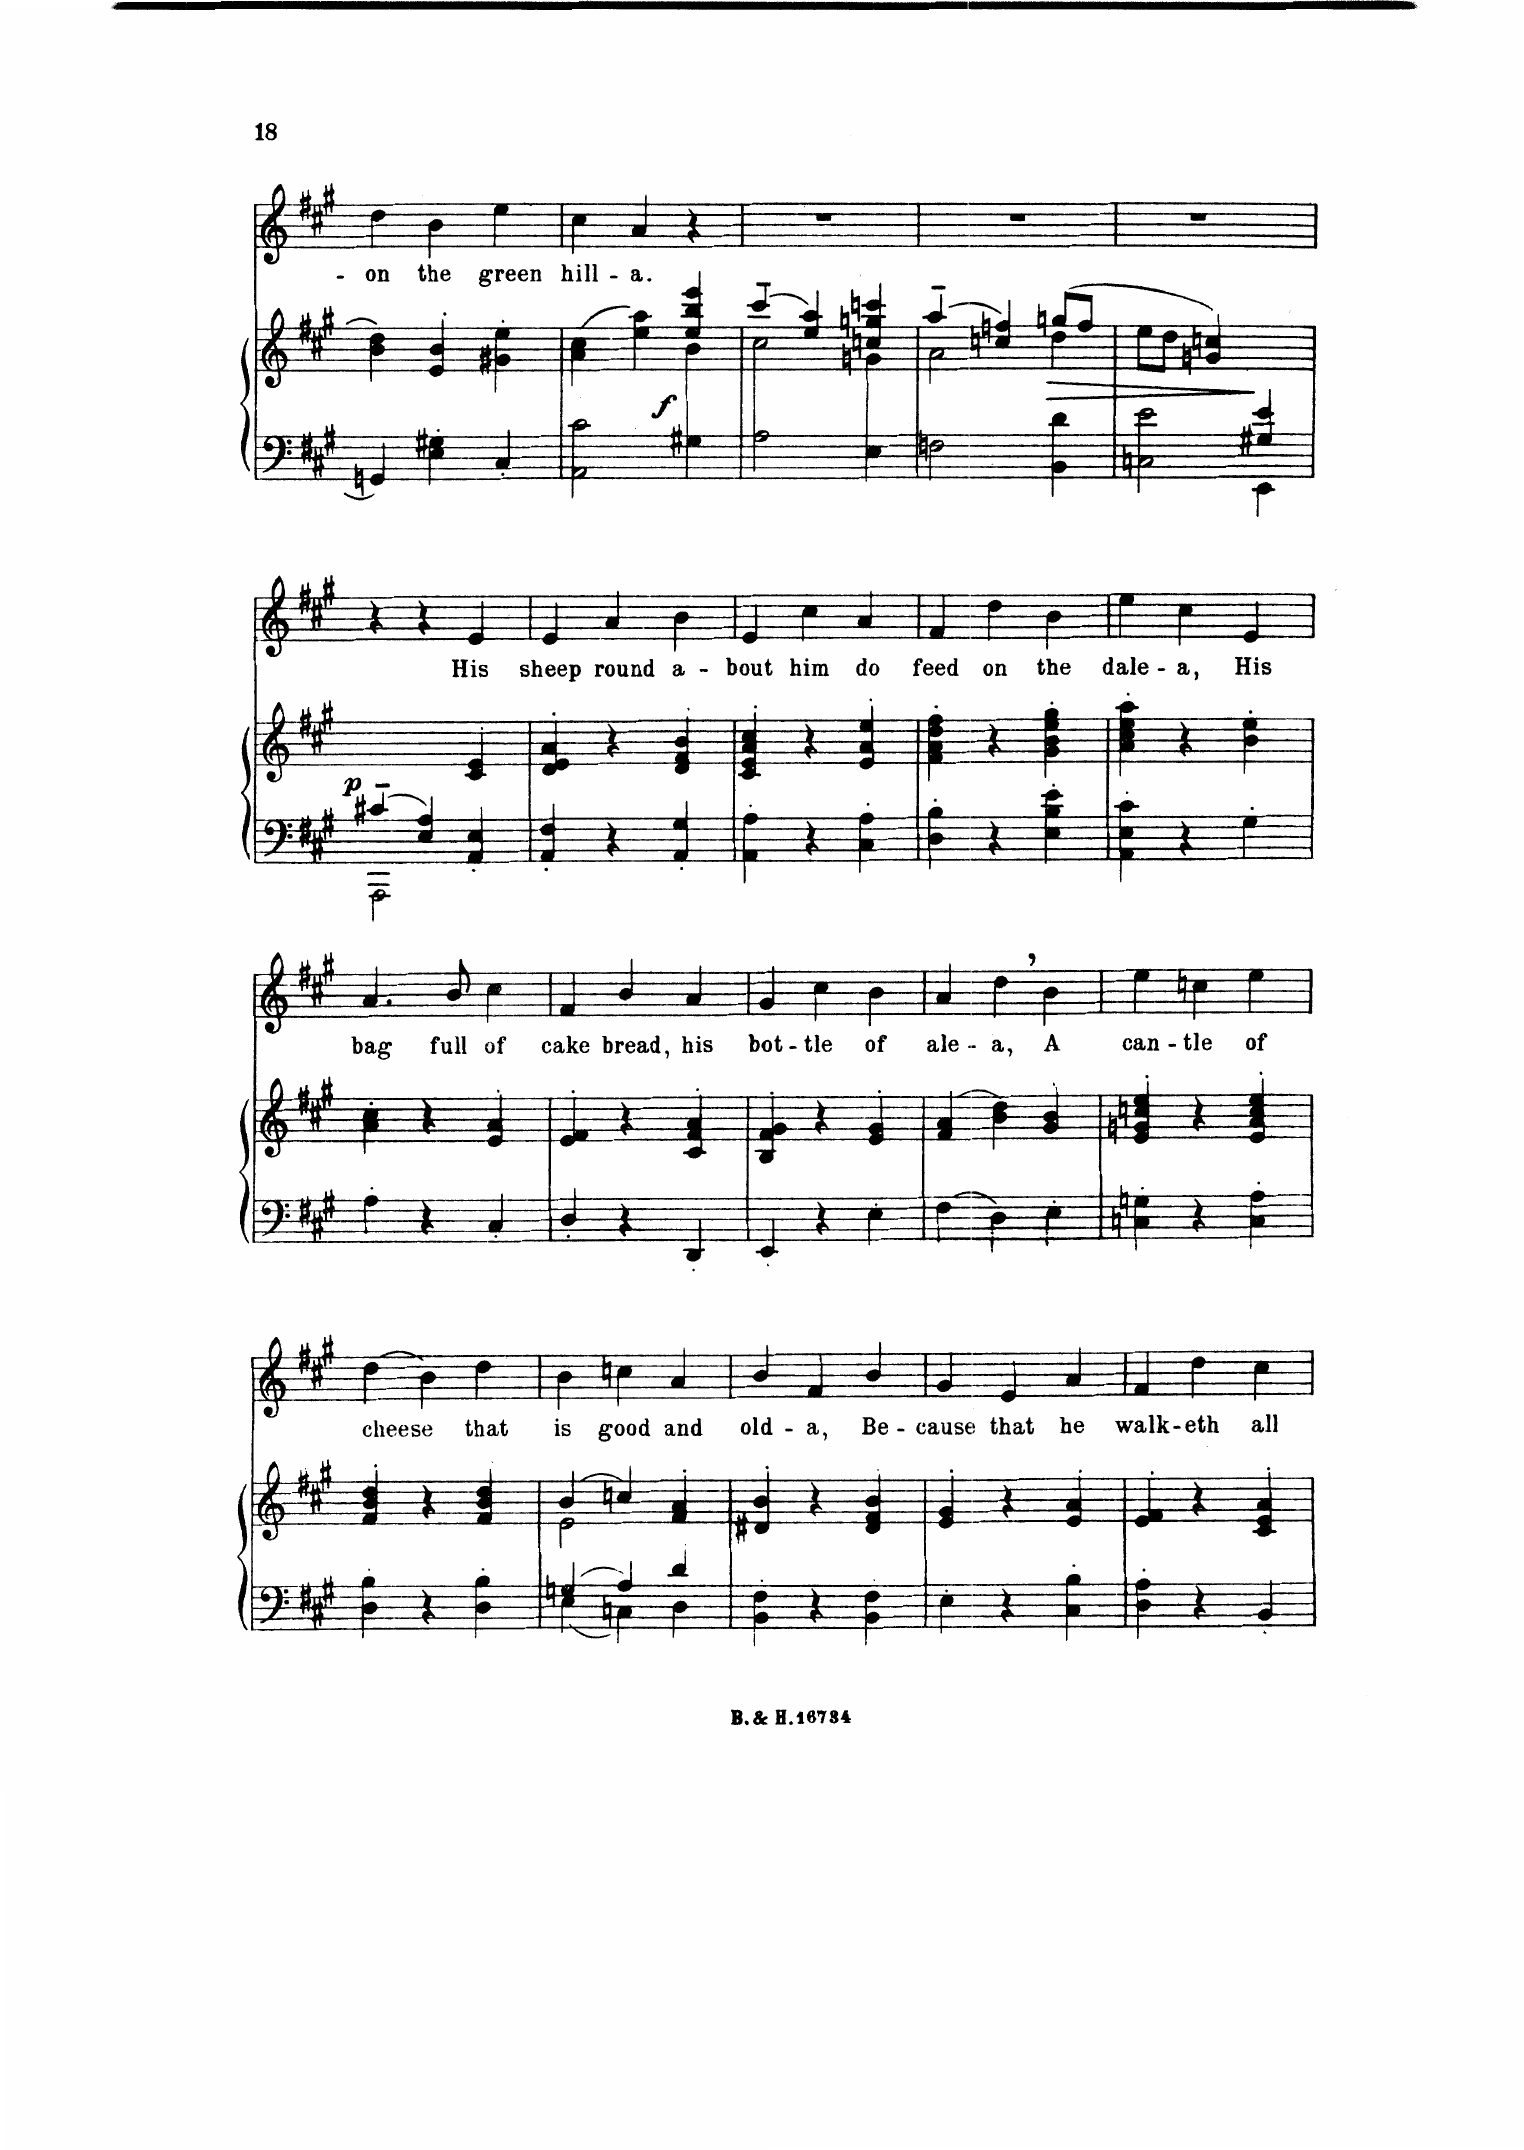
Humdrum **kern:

**kern	**kern	**dynam	**kern	**text
*part2	*part2	*part2	*part1	*part1
*staff3	*staff2	*staff2/3	*staff1	*staff1
*I"Piano	*	*	*I"Voice	*
*I'Pno	*	*	*	*
*clefF4	*clefG2	*	*clefG2	*
*k[f#c#g#]	*k[f#c#g#]	*	*k[f#c#g#]	*
*M3/4	*M3/4	*	*M3/4	*
=35	=35	=35	=35	=35
4GGn/	4b\ 4dd\	.	4dd\	-- on
4E\' 4G#X\'	4e/'> 4b/'>	.	4b\	the
4C#'/	4g#X\' 4ee\'	.	4ee\	green
=36	=36	=36	=36	=36
*	*^	*	*	*
2AA\ 2c#\	(4a\ 4cc#\	2ryy	.	4cc#\	hill-
.	4ee\ 4aa\)	.	.	4a/	-a.
!	!	!	!LO:DY:b	!	!
4G#X\	4ee/ 4bb/ 4eee/	4b\	f	4r	.
=37	=37	=37	=37	=37	=37
2A\	(4ccc#~/	2cc#\	.	2.r	.
.	4ee/ 4aa/)	.	.	.	.
4E\	4ccn/ 4ggn/ 4cccn/	4gn\	.	.	.
=38	=38	=38	=38	=38	=38
2Fn\	(4aa~/	2a\	.	2.r	.
.	4ccn/ 4ffn/)	.	.	.	.
!	!	!	!LO:HP:b	!	!
4BB\ 4d\	(8ggn/L	4dd\	>	.	.
.	8ff/J	.	.	.	.
*	*v	*v	*	*	*
=39	=39	=39	=39	=39
*^	*	*	*	*
2ryy	2Cn\ 2e\	8ee\L	.	2.r	.
.	.	8dd\J	.	.	.
.	.	4gn/ 4ccn/)	.	.	.
4G#X/ 4e/	4EE\	4ryy	]	.	.
=40	=40	=40	=40	=40	=40
!	!	!	!LO:DY:b	!	!
4c#X~>/	2AAA\	2ryy	p	4r	.
4E/ 4A/	.	.	.	4r	.
4ryy	4AA/' 4E/'	4c#/'> 4e/'>	.	4e/	His
*v	*v	*	*	*	*
=41	=41	=41	=41	=41
4AA/' 4F#/'	4d/'> 4e/'> 4a/'>	.	4e/	sheep
4r	4r	.	4a/	round
4AA/' 4G#/'	4d/'> 4f#/'> 4b/'>	.	4b\	a-
=42	=42	=42	=42	=42
4AA\' 4A\'	4c#/'> 4e/'> 4a/'> 4cc#/'>	.	4e/	-bout
4r	4r	.	4cc#\	him
4C#\' 4A\'	4e/'> 4a/'> 4ee/'>	.	4a/	do
=43	=43	=43	=43	=43
4D\' 4B\'	4f#\' 4a\' 4dd\' 4ff#\'	.	4f#/	feed
4r	4r	.	4dd\	on
4E\' 4B\' 4e\'	4g#\' 4b\' 4ee\' 4gg#\'	.	4b\	the
=44	=44	=44	=44	=44
4AA\' 4E\' 4c#\'	4a\' 4cc#\' 4ee\' 4aa\'	.	4ee\	dale-
4r	4r	.	4cc#\	-a,
4G#'\	4b\' 4ee\'	.	4e/	His
=45	=45	=45	=45	=45
4A'\	4a\' 4cc#\'	.	4.a/	bag
4r	4r	.	.	.
.	.	.	8b/	full
4C#'/	4e/'> 4a/'>	.	4cc#\	of
=46	=46	=46	=46	=46
4D'/	4e/'> 4f#/'>	.	4f#/	cake
4r	4r	.	4b/	bread,
4DD'/	4c#/'> 4f#/'> 4a/'>	.	4a/	his
=47	=47	=47	=47	=47
4EE'/	4B/'> 4f#/'> 4g#/'>	.	4g#/	bot-
4r	4r	.	4cc#\	-tle
4E'\	4e/' 4g#/'	.	4b\	of
=48	=48	=48	=48	=48
4F#\	(4f#/ 4a/	.	4a/	ale-
4D\	4b\ 4dd\)	.	4dd,\	-a,
4E'\	4g#/'> 4b/'>	.	4b\	A
=49	=49	=49	=49	=49
4Cn\' 4Gn\'	4e/'> 4gn/'> 4ccn/'> 4ee/'>	.	4ee\	can-
4r	4r	.	4ccn\	-tle
4C\' 4A\'	4e/'> 4a/'> 4cc/'> 4ee/'>	.	4ee\	of
=50	=50	=50	=50	=50
4D\' 4B\'	4f#/'> 4b/'> 4dd/'>	.	(4dd\	cheese
4r	4r	.	4b\)	.
4D\' 4B\'	4f#/'> 4b/'> 4dd/'>	.	4dd\	that
=51	=51	=51	=51	=51
*^	*^	*	*	*
4Gn/	4E\	(>4b/	2e\	.	4b\	is
4A/	4Cn\	4ccn/)	.	.	4ccn\	good
4d'/	4D\	4f#/'> 4a/'>	4ryy	.	4a/	and
*v	*v	*	*	*	*	*
*	*v	*v	*	*	*
=52	=52	=52	=52	=52
4BB\' 4F#\'	4d#X/'> 4b/'>	.	4b/	old-
4r	4r	.	4f#/	-a,
4BB\' 4F#\'	4d#/'> 4f#/'> 4b/'>	.	4b/	Be-
=53	=53	=53	=53	=53
4E'\	4e/'> 4g#/'>	.	4g#/	-cause
4r	4r	.	4e/	that
4C#\' 4B\'	4e/'> 4a/'>	.	4a/	he
=54	=54	=54	=54	=54
4D\' 4B\'	4e/'> 4f#/'>	.	4f#/	walk-
4r	4r	.	4dd\	-eth
4BB'/	4c#/'> 4e/'> 4a/'>	.	4cc#\	all
=	=	=	=	=
*-	*-	*-	*-	*-
